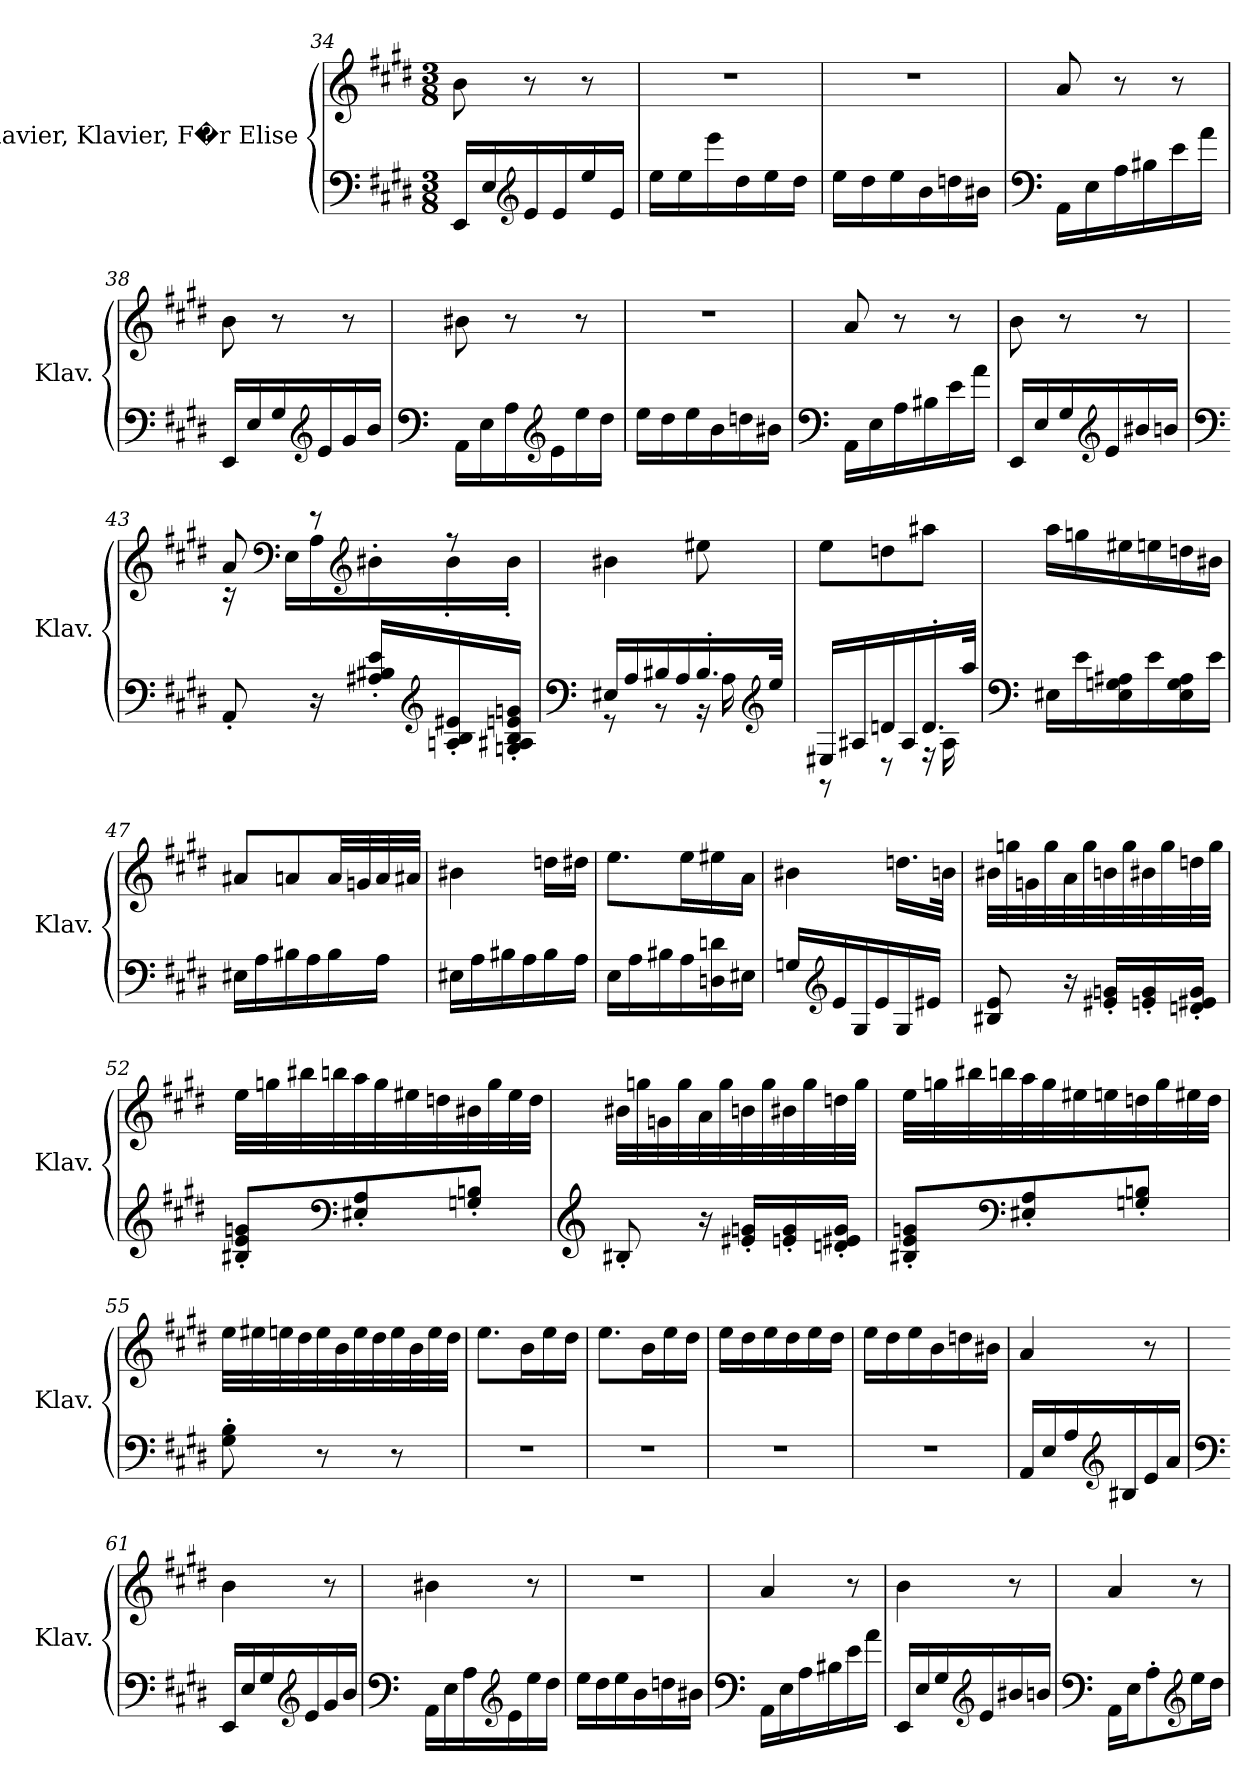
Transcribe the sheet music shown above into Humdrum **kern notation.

**kern	**kern
*part1	*part1
*staff2	*staff1
*I"Klavier, Klavier, F�r Elise	*
*I'Klav.	*
*clefF4	*clefG2
*k[f#c#g#d#]	*k[f#c#g#d#]
*M3/8	*M3/8
=34	=34
16EE/LL	8b\
16E/	.
*clefG2	*
16e/	8r
16e/	.
16ee/	8r
16e/JJ	.
=35	=35
16ee\LL	4.r
16ee\	.
16eee\	.
16dd#\	.
16ee\	.
16dd#\JJ	.
=36	=36
16ee\LL	4.r
16dd#\	.
16ee\	.
16b\	.
16ddn\	.
16b#X\JJ	.
!!LO:LB:g=z
=37	=37
*clefF4	*
16AA\LL	8a/
16E\	.
16A\	8r
16B#X\	.
16e\	8r
16a\JJ	.
=38	=38
16EE/LL	8b\
16E/	.
16G#/	8r
*clefG2	*
16e/	.
16g#/	8r
16b/JJ	.
=39	=39
*clefF4	*
16AA\LL	8b#X\
16E\	.
16A\	8r
*clefG2	*
16e\	.
16ee\	8r
16dd#\JJ	.
=40	=40
16ee\LL	4.r
16dd#\	.
16ee\	.
16b\	.
16ddn\	.
16b#X\JJ	.
=41	=41
*clefF4	*
16AA\LL	8a/
16E\	.
16A\	8r
16B#X\	.
16e\	8r
16a\JJ	.
!!LO:LB:g=z
=42	=42
16EE/LL	8b\
16E/	.
16G#/	8r
*clefG2	*
16e/	.
16b#X/	8r
16bn/JJ	.
=43	=43
*clefF4	*
*	*^
8AA'/	8a/	16r
*	*clefF4	*
.	.	16E\LL
16r	8r	16A\
*	*clefG2	*
16A#X/' 16B#X/' 16e/'LL	.	16b#X'\
*clefG2	*	*
16An/' 16B#/' 16e#X/'	8r	16b#'\
16Gn/' 16A#X/' 16B#/' 16en/' 16gn/'JJ	.	16b#'\JJ
*	*v	*v
=44	=44
*clefF4	*
*^	*
16E#X/LL	8r	4b#X\
16A/	.	.
16B#X/	8r	.
16A/	.	.
16.B#'/	16r	8ee#X\
.	16A\	.
*clefG2	*	*
32ee/JJk	.	.
!!LO:LB:g=z
=45	=45	=45
16E#X/LL	8r	8ee\L
16A#X/	.	.
16dn/	8r	8ddn\
16A#/	.	.
16.d'/	16r	8aa#X\J
.	16A#\	.
32aa/JJk	.	.
*v	*v	*
=46	=46
*clefF4	*
16E#X\LL	16aa\LL
16e\	16ggn\
16E#\ 16Gn\ 16A#X\	16ee#X\
16e\	16een\
16E#\ 16G\ 16A#\	16ddn\
16e\JJ	16b#X\JJ
=47	=47
16E#X\LL	8a#X/L
16A\	.
16B#X\	8an/
16A\	.
16B#\	32a/LL
.	32gn/
16A\JJ	32a/
.	32a#X/JJJ
=48	=48
16E#X\LL	4b#X\
16A\	.
16B#X\	.
16A\	.
16B#\	16ddn\LL
16A\JJ	16dd#X\JJ
!!LO:LB:g=z
=49	=49
16E\LL	8.ee\L
16A\	.
16B#X\	.
16A\	16ee\L
16Dn\ 16dn\	16ee#X\
16E#X\JJ	16a\JJ
=50	=50
16Gn/LL	4b#X\
*clefG2	*
16e/	.
16G/	.
16e/	.
16G/	16.ddn\LL
16e#X/JJ	.
.	32bn\JJk
=51	=51
8B#X/ 8e/	32b#X\LLL
.	32ggn\
.	32gn\
.	32gg\
16r	32a\
.	32gg\
16e#X/' 16gn/'LL	32bn\
.	32gg\
16en/' 16g/'	32b#X\
.	32gg\
16dn/' 16e#X/' 16g/'JJ	32ddn\
.	32gg\JJJ
!!LO:LB:g=z
=52	=52
8B#X/' 8e/' 8gn/'L	32ee\LLL
.	32ggn\
.	32bb#X\
.	32bbn\
*clefF4	*
8E#X/' 8A/'	32aa\
.	32gg\
.	32ee#X\
.	32ddn\
8Gn/' 8Bn/'J	32b#X\
.	32gg\
.	32ee#\
.	32dd\JJJ
=53	=53
*clefG2	*
8B#X'/	32b#X\LLL
.	32ggn\
.	32gn\
.	32gg\
16r	32a\
.	32gg\
16e#X/' 16gn/'LL	32bn\
.	32gg\
16en/' 16g/'	32b#X\
.	32gg\
16dn/' 16e#X/' 16g/'JJ	32ddn\
.	32gg\JJJ
!!LO:PB:g=z
=54	=54
8B#X/' 8e/' 8gn/'L	32ee\LLL
.	32ggn\
.	32bb#X\
.	32bbn\
*clefF4	*
8E#X/' 8A/'	32aa\
.	32gg\
.	32ee#X\
.	32een\
8Gn/' 8Bn/'J	32ddn\
.	32gg\
.	32ee#X\
.	32dd\JJJ
=55	=55
8G#\' 8B\'	32ee\LLL
.	32ee#X\
.	32een\
.	32dd#\
8r	32ee\
.	32b\
.	32ee\
.	32dd#\
8r	32ee\
.	32b\
.	32ee\
.	32dd#\JJJ
=56	=56
4.r	8.ee\L
.	16b\L
.	16ee\
.	16dd#\JJ
=57	=57
4.r	8.ee\L
.	16b\L
.	16ee\
.	16dd#\JJ
=58	=58
4.r	16ee\LL
.	16dd#\
.	16ee\
.	16dd#\
.	16ee\
.	16dd#\JJ
!!LO:LB:g=z
=59	=59
4.r	16ee\LL
.	16dd#\
.	16ee\
.	16b\
.	16ddn\
.	16b#X\JJ
=60	=60
16AA/LL	4a/
16E/	.
16A/	.
*clefG2	*
16B#X/	.
16e/	8r
16a/JJ	.
=61	=61
*clefF4	*
16EE/LL	4b\
16E/	.
16G#/	.
*clefG2	*
16e/	.
16g#/	8r
16b/JJ	.
=62	=62
*clefF4	*
16AA\LL	4b#X\
16E\	.
16A\	.
*clefG2	*
16e\	.
16ee\	8r
16dd#\JJ	.
=63	=63
16ee\LL	4.r
16dd#\	.
16ee\	.
16b\	.
16ddn\	.
16b#X\JJ	.
!!LO:LB:g=z
=64	=64
*clefF4	*
16AA\LL	4a/
16E\	.
16A\	.
16B#X\	.
16e\	8r
16a\JJ	.
=65	=65
16EE/LL	4b\
16E/	.
16G#/	.
*clefG2	*
16e/	.
16b#X/	8r
16bn/JJ	.
=66	=66
*clefF4	*
16AA\LL	4a/
16E\J	.
8A'\	.
*clefG2	*
16ee\L	8r
16dd#\JJ	.
=	=
*-	*-
